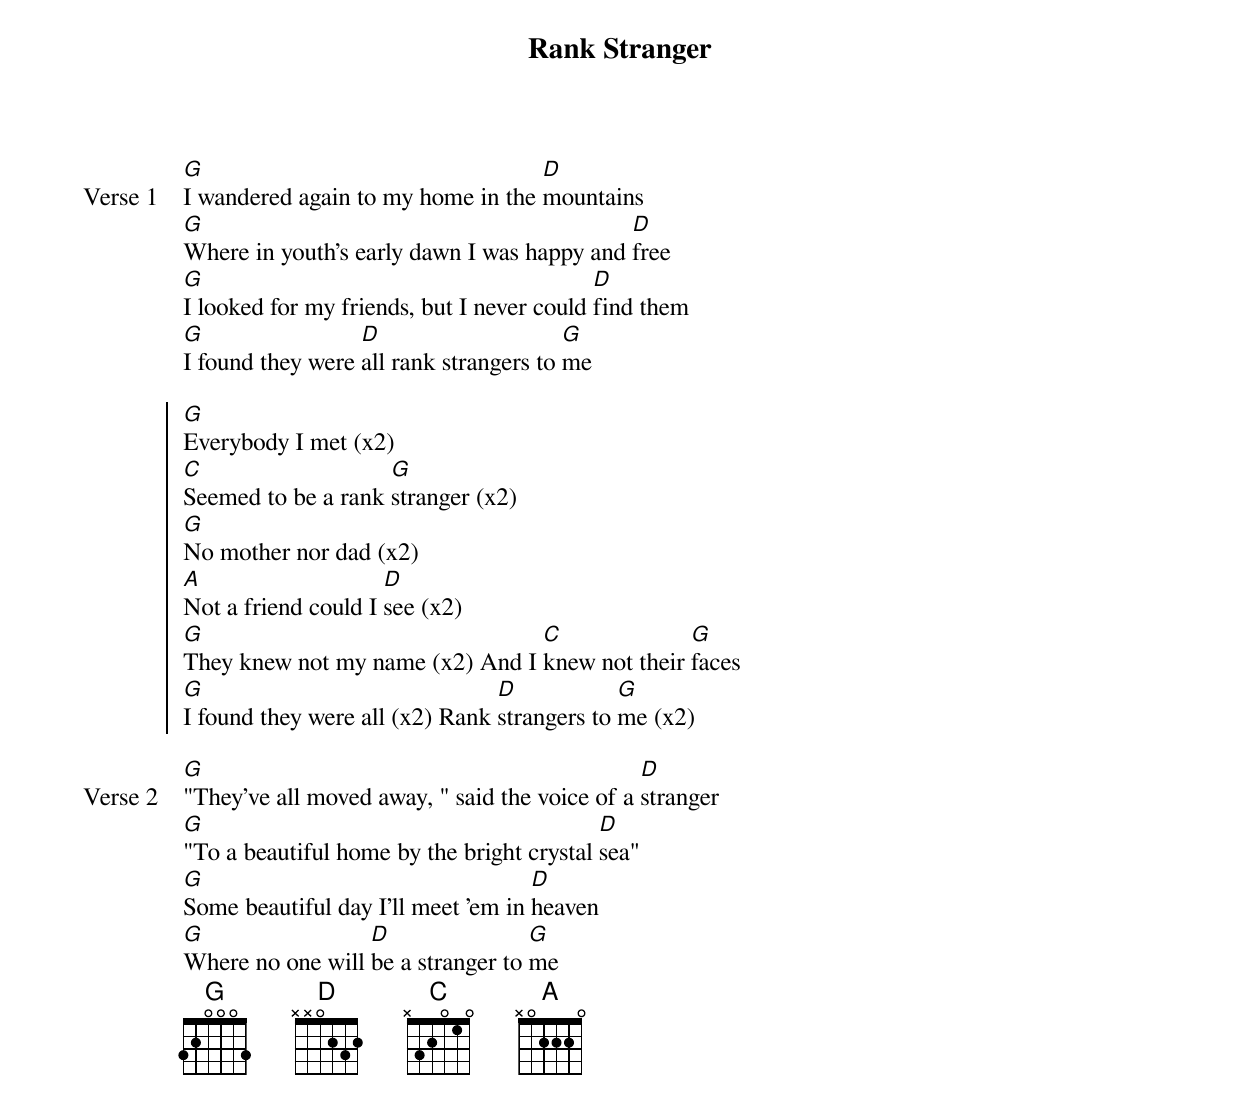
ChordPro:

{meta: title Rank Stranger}
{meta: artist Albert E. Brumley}
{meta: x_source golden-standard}
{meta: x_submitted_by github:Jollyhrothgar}
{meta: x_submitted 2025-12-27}
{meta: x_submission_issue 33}
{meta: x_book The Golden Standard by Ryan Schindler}
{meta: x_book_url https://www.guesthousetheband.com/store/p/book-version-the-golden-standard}
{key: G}
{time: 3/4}

{start_of_verse: Verse 1}
[G]I wandered again to my home in the [D]mountains
[G]Where in youth's early dawn I was happy and [D]free
[G]I looked for my friends, but I never could [D]find them
[G]I found they were [D]all rank strangers to [G]me
{end_of_verse}

{start_of_chorus}
[G]Everybody I met (x2)
[C]Seemed to be a rank [G]stranger (x2)
[G]No mother nor dad (x2)
[A]Not a friend could I [D]see (x2)
[G]They knew not my name (x2) And I [C]knew not their [G]faces
[G]I found they were all (x2) Rank [D]strangers to [G]me (x2)
{end_of_chorus}

{start_of_verse: Verse 2}
[G]"They've all moved away, " said the voice of a [D]stranger
[G]"To a beautiful home by the bright crystal [D]sea"
[G]Some beautiful day I'll meet 'em in [D]heaven
[G]Where no one will [D]be a stranger to [G]me
{end_of_verse}
